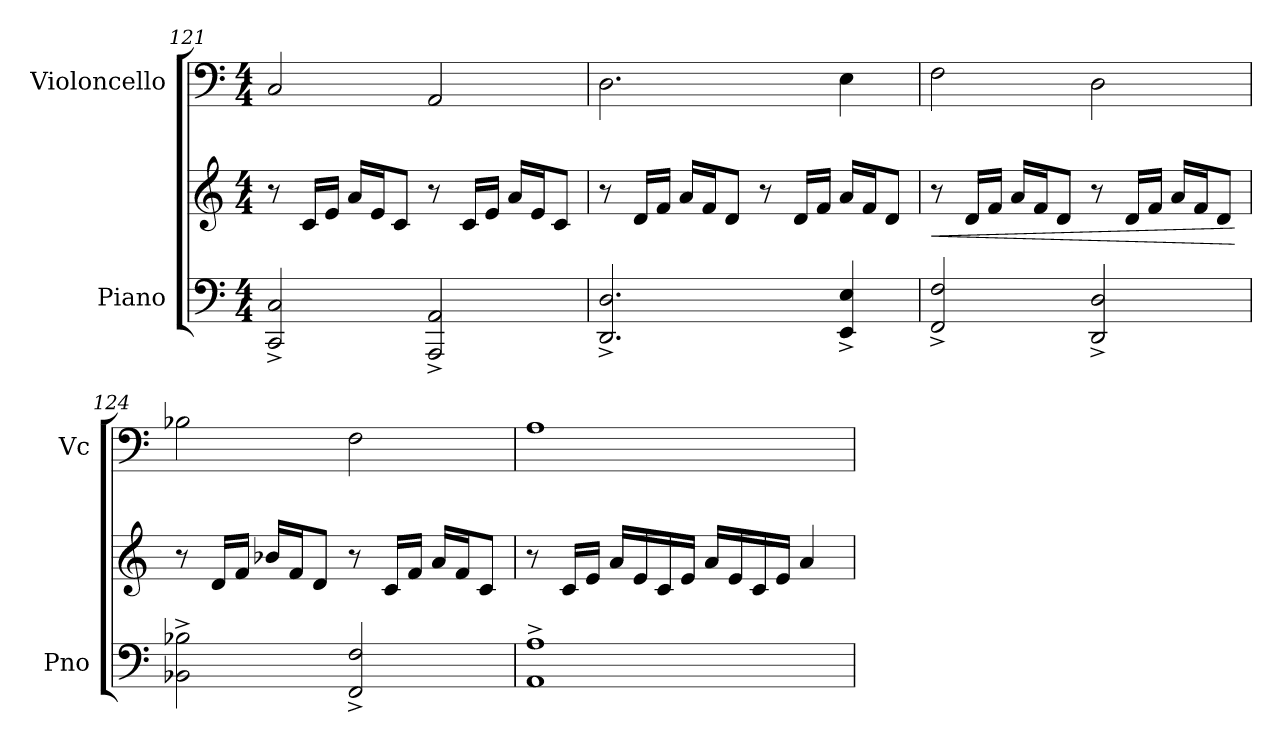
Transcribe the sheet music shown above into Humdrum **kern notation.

**kern	**kern	**dynam	**kern
*part2	*part2	*part2	*part1
*staff3	*staff2	*staff2/3	*staff1
*I"Piano	*	*	*I"Violoncello
*I'Pno	*	*	*I'Vc
*clefF4	*clefG2	*	*clefF4
*k[]	*k[]	*	*k[]
*M4/4	*M4/4	*	*M4/4
=121	=121	=121	=121
2CC/^ 2C/^	8r	.	2C/
.	16c/LL	.	.
.	16e/JJ	.	.
.	16a/LL	.	.
.	16e/J	.	.
.	8c/J	.	.
2AAA/^ 2AA/^	8r	.	2AA/
.	16c/LL	.	.
.	16e/JJ	.	.
.	16a/LL	.	.
.	16e/J	.	.
.	8c/J	.	.
!!LO:LB:g=z
=122	=122	=122	=122
2.DD/^ 2.D/^	8r	.	2.D\
.	16d/LL	.	.
.	16f/JJ	.	.
.	16a/LL	.	.
.	16f/J	.	.
.	8d/J	.	.
.	8r	.	.
.	16d/LL	.	.
.	16f/JJ	.	.
4EE/^ 4E/^	16a/LL	.	4E\
.	16f/J	.	.
.	8d/J	.	.
=123	=123	=123	=123
!	!	!LO:HP:b	!
2FF/^ 2F/^	8r	<	2F\
.	16d/LL	.	.
.	16f/JJ	.	.
.	16a/LL	.	.
.	16f/J	.	.
.	8d/J	.	.
2DD/^ 2D/^	8r	.	2D\
.	16d/LL	.	.
.	16f/JJ	.	.
.	16a/LL	.	.
.	16f/J	.	.
.	8d/J	.	.
.	.	[	.
=124	=124	=124	=124
2BB-X\^ 2B-X\^	8r	.	2B-X\
.	16d/LL	.	.
.	16f/JJ	.	.
.	16b-X/LL	.	.
.	16f/J	.	.
.	8d/J	.	.
2FF/^ 2F/^	8r	.	2F\
.	16c/LL	.	.
.	16f/JJ	.	.
.	16a/LL	.	.
.	16f/J	.	.
.	8c/J	.	.
!!LO:PB:g=z
=125	=125	=125	=125
1AA^ 1A^	8r	.	1A
.	16c/LL	.	.
.	16e/JJ	.	.
.	16a/LL	.	.
.	16e/	.	.
.	16c/	.	.
.	16e/JJ	.	.
.	16a/LL	.	.
.	16e/	.	.
.	16c/	.	.
.	16e/JJ	.	.
.	4a/	.	.
=	=	=	=
*-	*-	*-	*-
